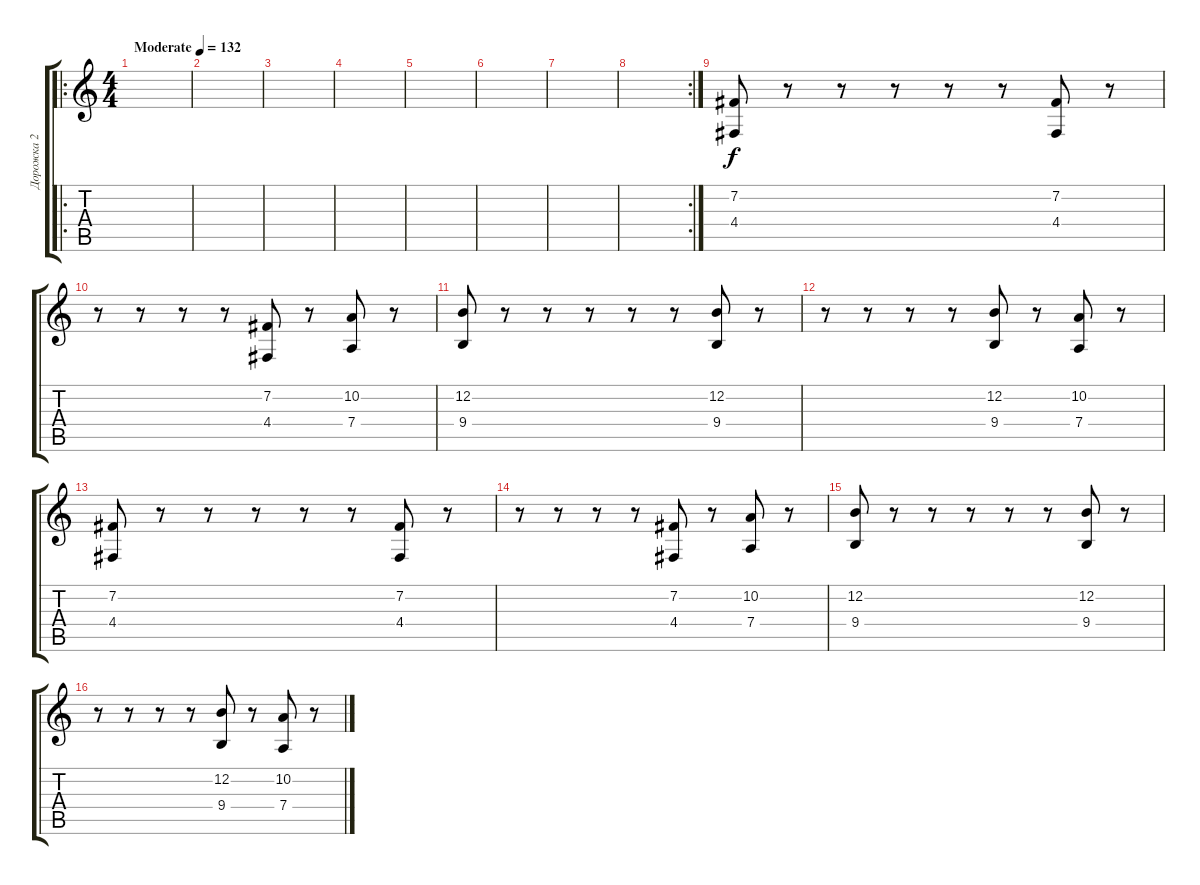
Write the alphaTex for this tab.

\track ("Дорожка 2" "Дорожка 2") {instrument fx4atmosphere}
\staff {score tabs}
\tuning (E4 B3 G3 D3 A2 E2) {hide}
\ro
\ts (4 4)
\tempo (132 "Moderate")
\clef g2
\ks c
|
|
|
|
|
|
|
\rc 2
|
(7.2 4.4).8 r.8 r.8 r.8 r.8 r.8 (7.2 4.4).8 r.8 |
r.8 r.8 r.8 r.8 (7.2 4.4).8 r.8 (10.2 7.4).8 r.8 |
(12.2 9.4).8 r.8 r.8 r.8 r.8 r.8 (12.2 9.4).8 r.8 |
r.8 r.8 r.8 r.8 (12.2 9.4).8 r.8 (10.2 7.4).8 r.8 |
(7.2 4.4).8 r.8 r.8 r.8 r.8 r.8 (7.2 4.4).8 r.8 |
r.8 r.8 r.8 r.8 (7.2 4.4).8 r.8 (10.2 7.4).8 r.8 |
(12.2 9.4).8 r.8 r.8 r.8 r.8 r.8 (12.2 9.4).8 r.8 |
r.8 r.8 r.8 r.8 (12.2 9.4).8 r.8 (10.2 7.4).8 r.8
